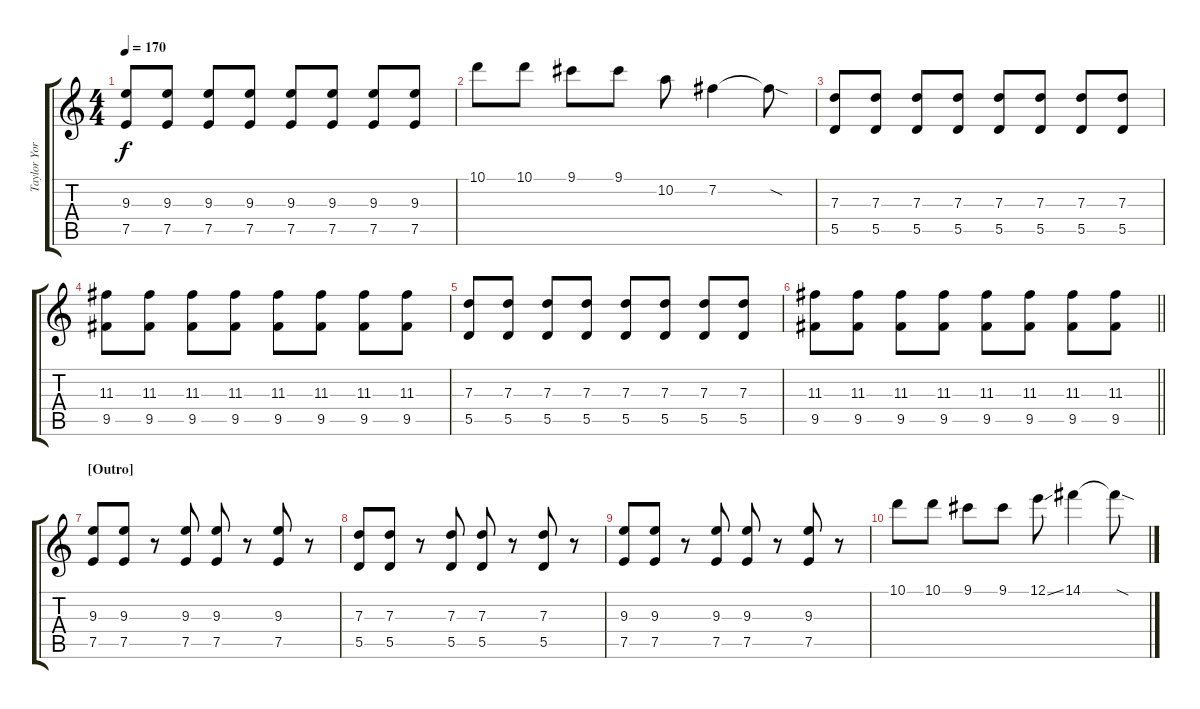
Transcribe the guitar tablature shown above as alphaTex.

\track ("Taylor York" "Taylor Yor") {instrument distortionguitar}
\staff {score tabs}
\tuning (E4 B3 G3 D3 A2 E2) {hide}
\ts (4 4)
\tempo 170
\clef g2
\ks c
(9.3 7.5).8{dy f} (9.3 7.5).8 (9.3 7.5).8 (9.3 7.5).8 (9.3 7.5).8 (9.3 7.5).8 (9.3 7.5).8 (9.3 7.5).8 |
10.1.8 10.1.8 9.1.8 9.1.8 10.2.8 7.2.4 7.2{sod t}.8 |
(7.3 5.5).8 (7.3 5.5).8 (7.3 5.5).8 (7.3 5.5).8 (7.3 5.5).8 (7.3 5.5).8 (7.3 5.5).8 (7.3 5.5).8 |
(11.3 9.5).8 (11.3 9.5).8 (11.3 9.5).8 (11.3 9.5).8 (11.3 9.5).8 (11.3 9.5).8 (11.3 9.5).8 (11.3 9.5).8 |
(7.3 5.5).8 (7.3 5.5).8 (7.3 5.5).8 (7.3 5.5).8 (7.3 5.5).8 (7.3 5.5).8 (7.3 5.5).8 (7.3 5.5).8 |
\barLineRight lightlight
(11.3 9.5).8 (11.3 9.5).8 (11.3 9.5).8 (11.3 9.5).8 (11.3 9.5).8 (11.3 9.5).8 (11.3 9.5).8 (11.3 9.5).8 |
\section ("" "[Outro]")
(9.3 7.5).8 (9.3 7.5).8 r.8 (9.3 7.5).8 (9.3 7.5).8 r.8 (9.3 7.5).8 r.8 |
(7.3 5.5).8 (7.3 5.5).8 r.8 (7.3 5.5).8 (7.3 5.5).8 r.8 (7.3 5.5).8 r.8 |
(9.3 7.5).8 (9.3 7.5).8 r.8 (9.3 7.5).8 (9.3 7.5).8 r.8 (9.3 7.5).8 r.8 |
10.1.8 10.1.8 9.1.8 9.1.8 12.1{ss}.8 14.1.4 14.1{sod t}.8
